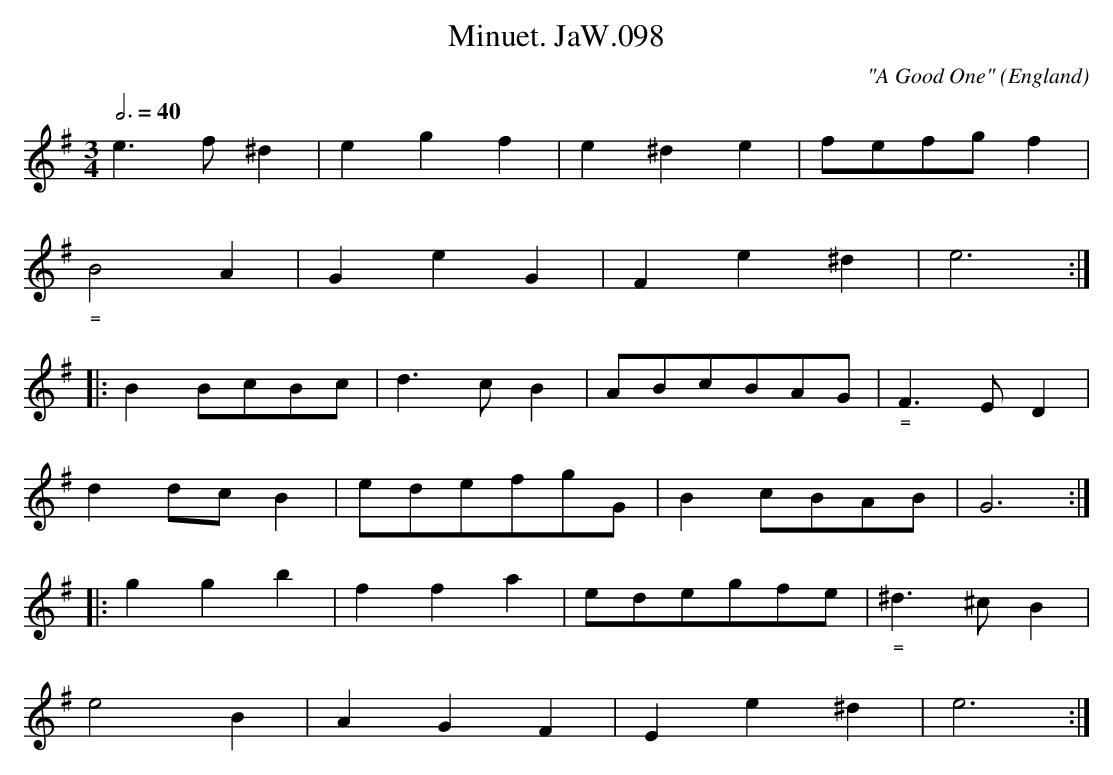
X:1
T:Minuet. JaW.098
C:"A Good One"
L:1/8
M:3/4
O:England
Q:3/4=40
K:G
e3f^d2|e2g2f2|e2^d2e2|fefgf2|!
"_="B4A2|G2e2G2|F2e2^d2|e6:|!
|:B2BcBc|d3cB2|ABcBAG|"_="F3ED2|!
d2dcB2|edefgG|B2cBAB|G6:|!
|:g2g2b2|f2f2a2|edegfe|"_="^d3^cB2|!
e4B2|A2G2F2|E2e2^d2|e6:|
